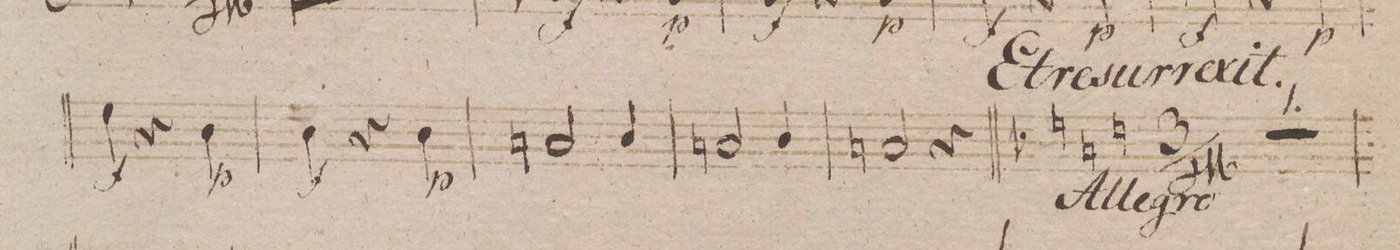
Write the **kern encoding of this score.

**kern	**dynam
*I"Oboe 2do	*
*clefG2	*
*k[b-e-a-d-]	*
*met(c|)	*
*M3/4	*
4ee-\	f
4r	.
4b-\	p
=121	=121
4b-\	f
4r	.
4b-\	p
=122	=122
2an/	.
4b-/	.
=123	=123
2an/	.
4b-/	.
=124	=124
2an/	.
*kcancel	*
4r	.
=125||	=125||
*null	*
*k[b-]	*
2.r	.
=126	=126
*-	*-
